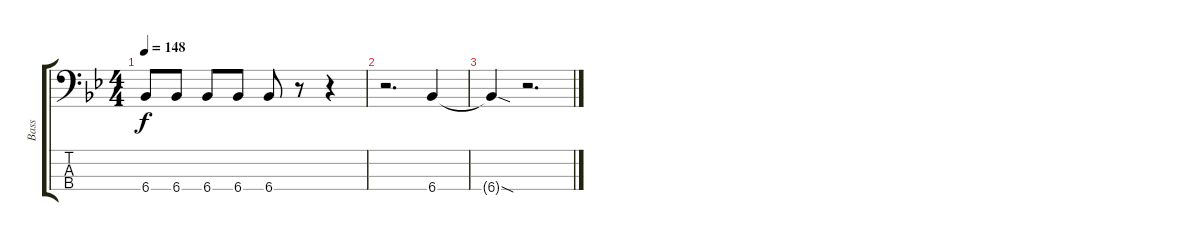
\track ("Bass" "Bass") {instrument electricbassfinger}
\staff {score tabs}
\tuning (G2 D2 A1 E1) {hide}
\ts (4 4)
\tempo 148
\clef f4
\ks bb
6.4.8{dy f} 6.4.8 6.4.8 6.4.8 6.4.8 r.8 r.4 |
r.2{d} 6.4.4 |
6.4{sod t}.4 r.2{d}
